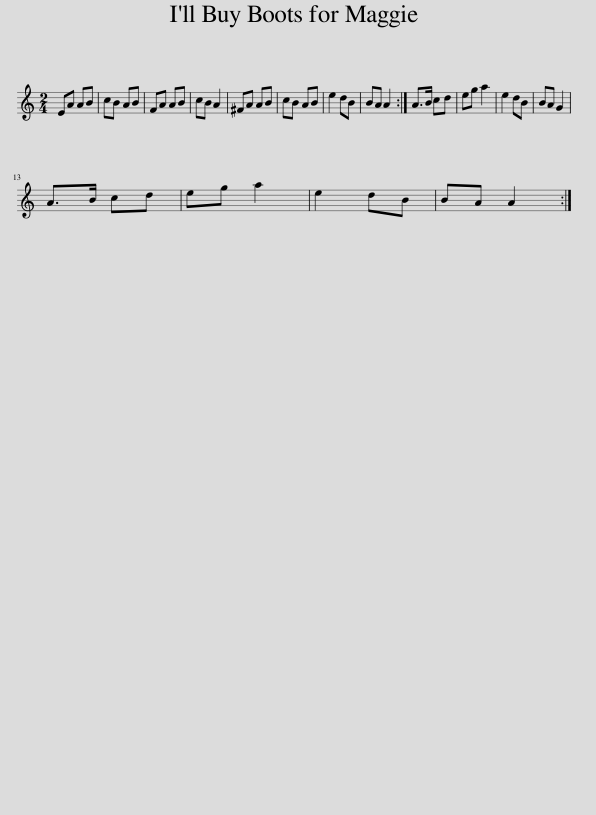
X:1
L:1/8
M:2/4
I:linebreak $
K:C
V:1 treble
V:1
 EA AB | cB AB | FA AB | cB A2 | ^FA AB | %5
 cB AB | e2 dB | BA A2 :| A>B cd | eg a2 | %10
 e2 dB | BA G2 |$ A>B cd | eg a2 | e2 dB | %15
 BA A2 :| %16
